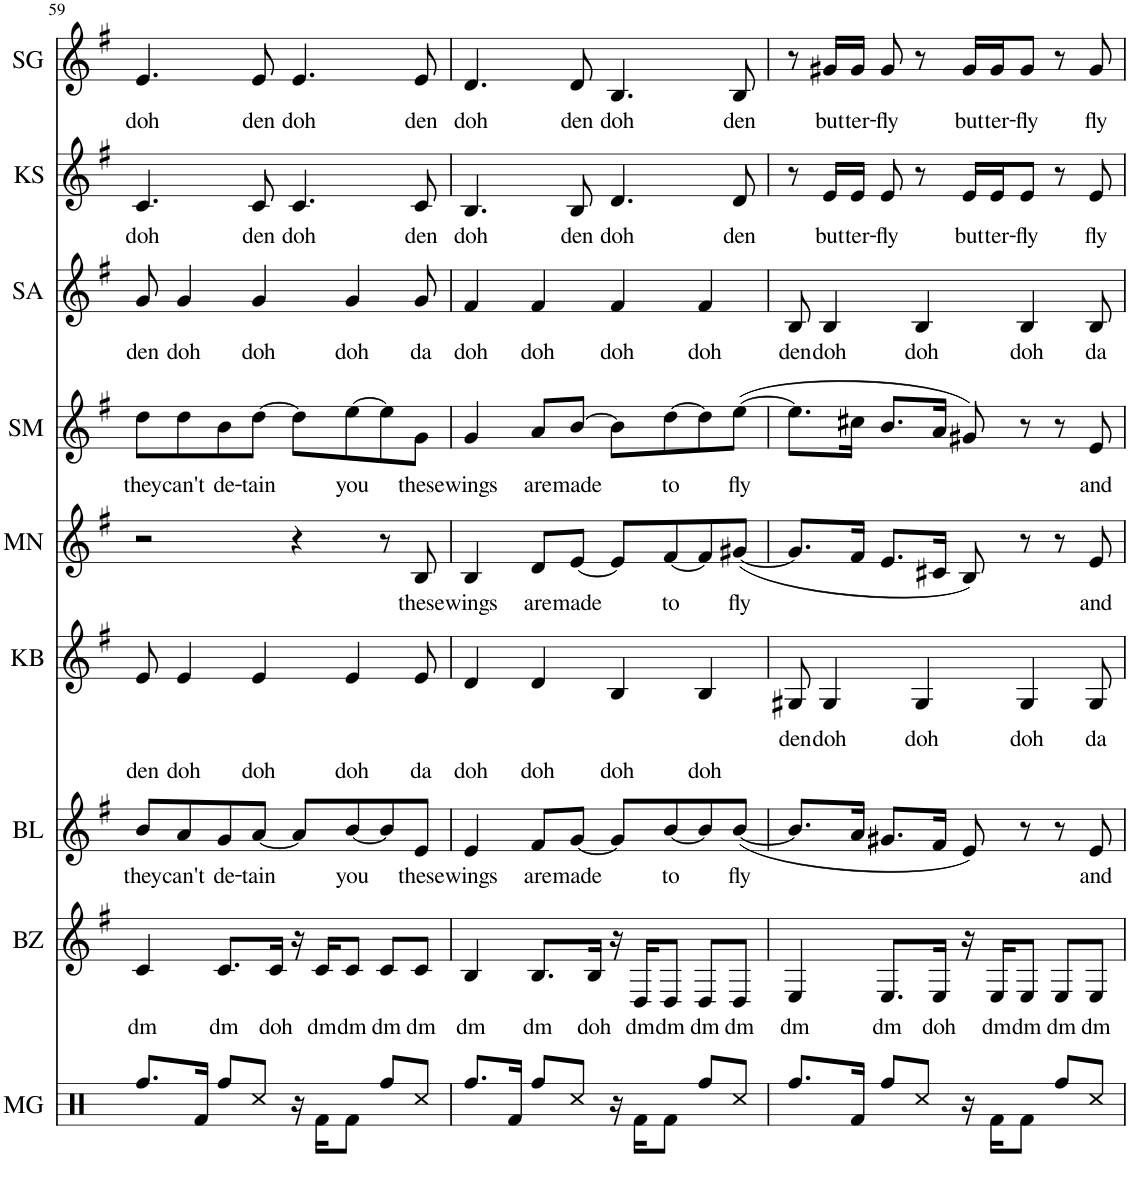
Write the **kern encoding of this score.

**kern	**kern	**text	**kern	**text	**kern	**text	**kern	**text	**kern	**text	**kern	**text	**kern	**text	**kern	**text
*part9	*part8	*part8	*part7	*part7	*part6	*part6	*part5	*part5	*part4	*part4	*part3	*part3	*part2	*part2	*part1	*part1
*staff9	*staff8	*staff8	*staff7	*staff7	*staff6	*staff6	*staff5	*staff5	*staff4	*staff4	*staff3	*staff3	*staff2	*staff2	*staff1	*staff1
*I"Melissa	*I"Batya	*	*I"Becca	*	*I"Kineret	*	*I"Michal	*	*I"Stephanie	*	*I"Sloane	*	*I"Katie	*	*I"Shaalini	*
*	*	*	*	*	*	*	*	*	*	*	*I'SA	*	*	*	*	*
!!LO:PB:g=z
*clefX	*clefG2	*	*clefG2	*	*clefG2	*	*clefG2	*	*clefG2	*	*clefG2	*	*clefG2	*	*clefG2	*
*k[]	*k[f#]	*	*k[f#]	*	*k[f#]	*	*k[f#]	*	*k[f#]	*	*k[f#]	*	*k[f#]	*	*k[f#]	*
*M4/4	*M4/4	*	*M4/4	*	*M4/4	*	*M4/4	*	*M4/4	*	*M4/4	*	*M4/4	*	*M4/4	*
=59	=59	=59	=59	=59	=59	=59	=59	=59	=59	=59	=59	=59	=59	=59	=59	=59
!	!	!LO:LY:b	!	!LO:LY:b	!	!LO:LY:b	!	!	!	!LO:LY:b	!	!LO:LY:b	!	!LO:LY:b	!	!LO:LY:b
8.Rff/L	4c/	dm	8b/L	they	8e/	den	2r	.	8dd\L	they	8g/	den	4.c/	doh	4.e/	doh
!	!	!	!	!LO:LY:b	!	!LO:LY:b	!	!	!	!LO:LY:b	!	!LO:LY:b	!	!	!	!
.	.	.	8a/	can't	4e/	doh	.	.	8dd\	can't	4g/	doh	.	.	.	.
16Rf/Jk	.	.	.	.	.	.	.	.	.	.	.	.	.	.	.	.
!	!	!LO:LY:b	!	!LO:LY:b	!	!	!	!	!	!LO:LY:b	!	!	!	!	!	!
8Rff/L	8.c/L	dm	8g/	de-	.	.	.	.	8b\	de-	.	.	.	.	.	.
!	!	!	!	!LO:LY:b	!	!LO:LY:b	!	!	!	!LO:LY:b	!	!LO:LY:b	!	!LO:LY:b	!	!LO:LY:b
8Rcc/J	.	.	[8a/J	-tain	4e/	doh	.	.	[8dd\J	-tain	4g/	doh	8c/	den	8e/	den
!	!	!LO:LY:b	!	!	!	!	!	!	!	!	!	!	!	!	!	!
.	16c/Jk	doh	.	.	.	.	.	.	.	.	.	.	.	.	.	.
!	!	!	!	!	!	!	!	!	!	!	!	!	!	!LO:LY:b	!	!LO:LY:b
16r	16r	.	8a/L]	.	.	.	4r	.	8dd\L]	.	.	.	4.c/	doh	4.e/	doh
!	!	!LO:LY:b	!	!	!	!	!	!	!	!	!	!	!	!	!	!
16Rf\KL	16c/KL	dm	.	.	.	.	.	.	.	.	.	.	.	.	.	.
!	!	!LO:LY:b	!	!LO:LY:b	!	!LO:LY:b	!	!	!	!LO:LY:b	!	!LO:LY:b	!	!	!	!
8Rf\J	8c/J	dm	[8b/	you	4e/	doh	.	.	[8ee\	you	4g/	doh	.	.	.	.
!	!	!LO:LY:b	!	!	!	!	!	!	!	!	!	!	!	!	!	!
8Rff/L	8c/L	dm	8b/]	.	.	.	8r	.	8ee\]	.	.	.	.	.	.	.
!	!	!LO:LY:b	!	!LO:LY:b	!	!LO:LY:b	!	!LO:LY:b	!	!LO:LY:b	!	!LO:LY:b	!	!LO:LY:b	!	!LO:LY:b
8Rcc/J	8c/J	dm	8e/J	these	8e/	da	8B/	these	8g\J	these	8g/	da	8c/	den	8e/	den
=60	=60	=60	=60	=60	=60	=60	=60	=60	=60	=60	=60	=60	=60	=60	=60	=60
!	!	!LO:LY:b	!	!LO:LY:b	!	!LO:LY:b	!	!LO:LY:b	!	!LO:LY:b	!	!LO:LY:b	!	!LO:LY:b	!	!LO:LY:b
8.Rff/L	4B/	dm	4e/	wings	4d/	doh	4B/	wings	4g/	wings	4f#/	doh	4.B/	doh	4.d/	doh
16Rf/Jk	.	.	.	.	.	.	.	.	.	.	.	.	.	.	.	.
!	!	!LO:LY:b	!	!LO:LY:b	!	!LO:LY:b	!	!LO:LY:b	!	!LO:LY:b	!	!LO:LY:b	!	!	!	!
8Rff/L	8.B/L	dm	8f#/L	are	4d/	doh	8d/L	are	8a/L	are	4f#/	doh	.	.	.	.
!	!	!	!	!LO:LY:b	!	!	!	!LO:LY:b	!	!LO:LY:b	!	!	!	!LO:LY:b	!	!LO:LY:b
8Rcc/J	.	.	[8g/J	made	.	.	[8e/J	made	[8b/J	made	.	.	8B/	den	8d/	den
!	!	!LO:LY:b	!	!	!	!	!	!	!	!	!	!	!	!	!	!
.	16B/Jk	doh	.	.	.	.	.	.	.	.	.	.	.	.	.	.
!	!	!	!	!	!	!LO:LY:b	!	!	!	!	!	!LO:LY:b	!	!LO:LY:b	!	!LO:LY:b
16r	16r	.	8g/L]	.	4B/	doh	8e/L]	.	8b\L]	.	4f#/	doh	4.d/	doh	4.B/	doh
!	!	!LO:LY:b	!	!	!	!	!	!	!	!	!	!	!	!	!	!
16Rf\KL	16D/KL	dm	.	.	.	.	.	.	.	.	.	.	.	.	.	.
!	!	!LO:LY:b	!	!LO:LY:b	!	!	!	!LO:LY:b	!	!LO:LY:b	!	!	!	!	!	!
8Rf\J	8D/J	dm	[8b/	to	.	.	[8f#/	to	[8dd\	to	.	.	.	.	.	.
!	!	!LO:LY:b	!	!	!	!LO:LY:b	!	!	!	!	!	!LO:LY:b	!	!	!	!
8Rff/L	8D/L	dm	8b/]	.	4B/	doh	8f#/]	.	8dd\]	.	4f#/	doh	.	.	.	.
!	!	!LO:LY:b	!	!LO:LY:b	!	!	!	!LO:LY:b	!	!LO:LY:b	!	!	!	!LO:LY:b	!	!LO:LY:b
8Rcc/J	8D/J	dm	([8b/J	fly	.	.	([8g#X/J	fly	([8ee\J	fly	.	.	8d/	den	8B/	den
=61	=61	=61	=61	=61	=61	=61	=61	=61	=61	=61	=61	=61	=61	=61	=61	=61
!	!	!LO:LY:b	!	!	!	!LO:LY:b	!	!	!	!	!	!LO:LY:b	!	!	!	!
8.Rff/L	4E/	dm	8.b/L]	.	8G#X/	den	8.g#/L]	.	8.ee\L]	.	8B/	den	8r	.	8r	.
!	!	!	!	!	!	!LO:LY:b	!	!	!	!	!	!LO:LY:b	!	!LO:LY:b	!	!LO:LY:b
.	.	.	.	.	4G#/	doh	.	.	.	.	4B/	doh	16e/LL	but-	16g#X/LL	but-
!	!	!	!	!	!	!	!	!	!	!	!	!	!	!LO:LY:b	!	!LO:LY:b
16Rf/Jk	.	.	16a/Jk	.	.	.	16f#/Jk	.	16cc#X\Jk	.	.	.	16e/JJ	-ter-	16g#/JJ	-ter-
!	!	!LO:LY:b	!	!	!	!	!	!	!	!	!	!	!	!LO:LY:b	!	!LO:LY:b
8Rff/L	8.E/L	dm	8.g#X/L	.	.	.	8.e/L	.	8.b/L	.	.	.	8e/	-fly	8g#/	-fly
!	!	!	!	!	!	!LO:LY:b	!	!	!	!	!	!LO:LY:b	!	!	!	!
8Rcc/J	.	.	.	.	4G#/	doh	.	.	.	.	4B/	doh	8r	.	8r	.
!	!	!LO:LY:b	!	!	!	!	!	!	!	!	!	!	!	!	!	!
.	16E/Jk	doh	16f#/Jk	.	.	.	16c#X/Jk	.	16a/Jk	.	.	.	.	.	.	.
!	!	!	!	!	!	!	!	!	!	!	!	!	!	!LO:LY:b	!	!LO:LY:b
16r	16r	.	8e/)	.	.	.	8B/)	.	8g#X/)	.	.	.	16e/LL	but-	16g#/LL	but-
!	!	!LO:LY:b	!	!	!	!	!	!	!	!	!	!	!	!LO:LY:b	!	!LO:LY:b
16Rf\KL	16E/KL	dm	.	.	.	.	.	.	.	.	.	.	16e/J	-ter-	16g#/J	-ter-
!	!	!LO:LY:b	!	!	!	!LO:LY:b	!	!	!	!	!	!LO:LY:b	!	!LO:LY:b	!	!LO:LY:b
8Rf\J	8E/J	dm	8r	.	4G#/	doh	8r	.	8r	.	4B/	doh	8e/J	-fly	8g#/J	-fly
!	!	!LO:LY:b	!	!	!	!	!	!	!	!	!	!	!	!	!	!
8Rff/L	8E/L	dm	8r	.	.	.	8r	.	8r	.	.	.	8r	.	8r	.
!	!	!LO:LY:b	!	!LO:LY:b	!	!LO:LY:b	!	!LO:LY:b	!	!LO:LY:b	!	!LO:LY:b	!	!LO:LY:b	!	!LO:LY:b
8Rcc/J	8E/J	dm	8e/	and	8G#/	da	8e/	and	8e/	and	8B/	da	8e/	fly	8g#/	fly
=	=	=	=	=	=	=	=	=	=	=	=	=	=	=	=	=
*-	*-	*-	*-	*-	*-	*-	*-	*-	*-	*-	*-	*-	*-	*-	*-	*-
